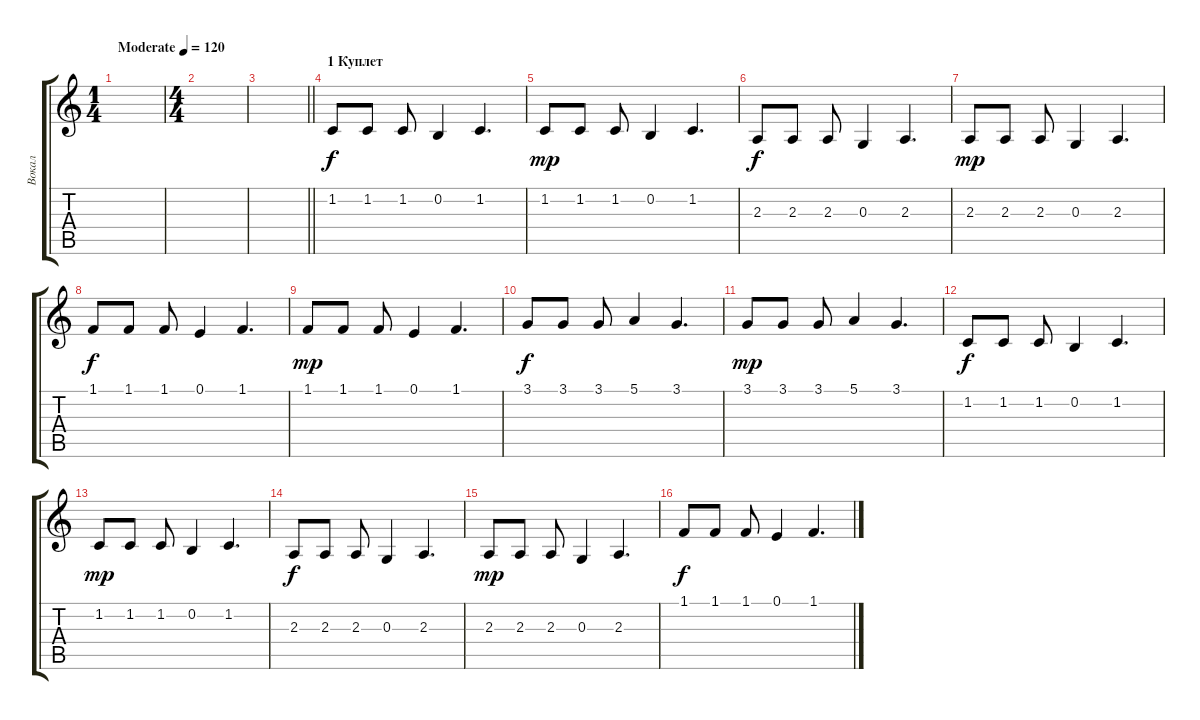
\track ("Вокал" "Вокал") {instrument violin}
\staff {score tabs}
\tuning (E4 B3 G3 D3 A2 E2) {hide}
\ts (1 4)
\tempo (120 "Moderate")
\clef g2
\ks c
|
\ts (4 4)
|
\barLineRight lightlight
|
\section ("" "1 Куплет")
1.2.8 1.2.8 1.2.8 0.2.4 1.2.4{d} |
1.2.8{dy mp} 1.2.8 1.2.8 0.2.4 1.2.4{d} |
2.3.8{dy f} 2.3.8 2.3.8 0.3.4 2.3.4{d} |
2.3.8{dy mp} 2.3.8 2.3.8 0.3.4 2.3.4{d} |
1.1.8{dy f} 1.1.8 1.1.8 0.1.4 1.1.4{d} |
1.1.8{dy mp} 1.1.8 1.1.8 0.1.4 1.1.4{d} |
3.1.8{dy f} 3.1.8 3.1.8 5.1.4 3.1.4{d} |
3.1.8{dy mp} 3.1.8 3.1.8 5.1.4 3.1.4{d} |
1.2.8{dy f} 1.2.8 1.2.8 0.2.4 1.2.4{d} |
1.2.8{dy mp} 1.2.8 1.2.8 0.2.4 1.2.4{d} |
2.3.8{dy f} 2.3.8 2.3.8 0.3.4 2.3.4{d} |
2.3.8{dy mp} 2.3.8 2.3.8 0.3.4 2.3.4{d} |
1.1.8{dy f} 1.1.8 1.1.8 0.1.4 1.1.4{d}
